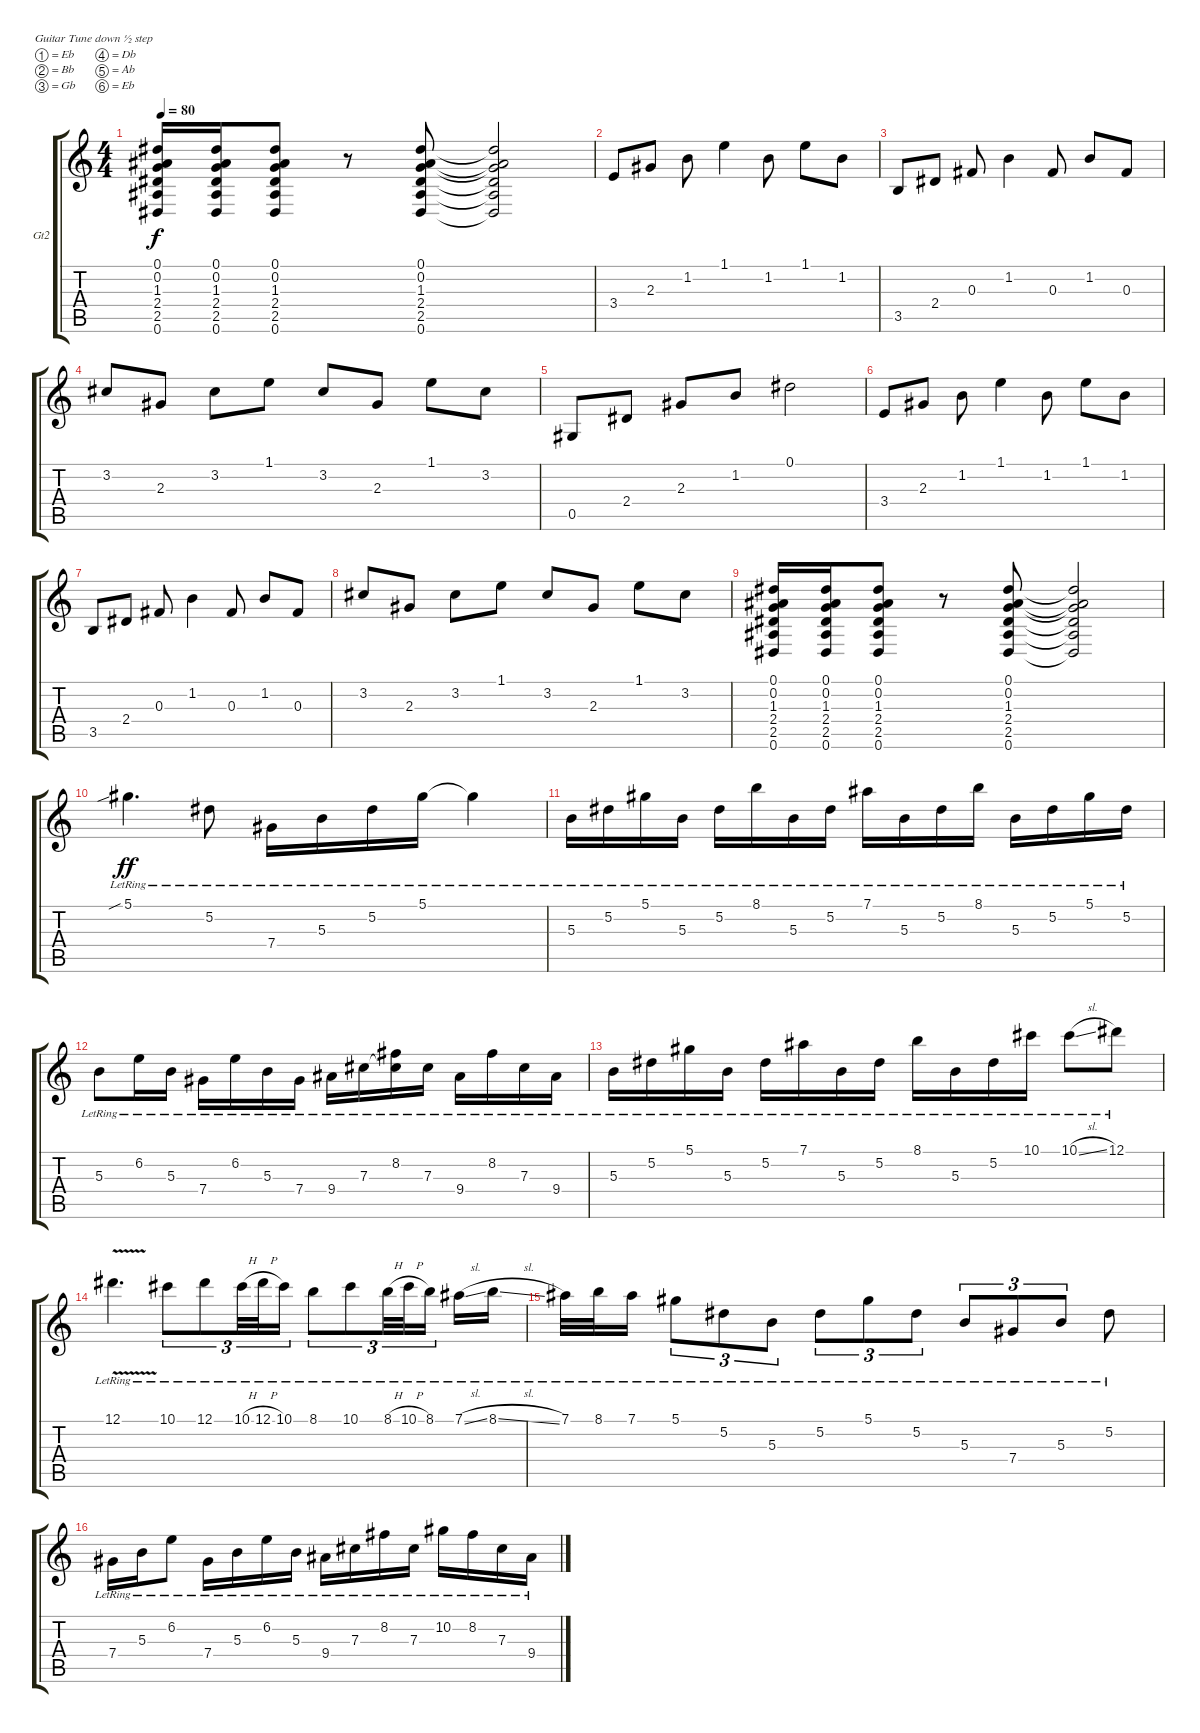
\defaultSystemsLayout 4
\bracketExtendMode groupsimilarinstruments
\firstSystemTrackNameOrientation horizontal
\otherSystemsTrackNameOrientation horizontal
\track ("Holstinin" "Gt2") {instrument acousticguitarsteel}
\staff {score tabs}
\tuning (Eb4 Bb3 Gb3 Db3 Ab2 Eb2)
\ts (4 4)
\tempo 80
\clef g2
\scale
0.333333
\ks c
(2.5 2.4 1.3 0.2 0.1 0.6).16{dy f} (2.5 2.4 1.3 0.2 0.1 0.6).16 (2.5 2.4 1.3 0.2 0.1 0.6).8 r.8 (2.5 2.4 1.3 0.2 0.1 0.6).8 (0.6{t} 2.5{t} 2.4{t} 1.3{t} 0.2{t} 0.1{t}).2 |
\scale
0.333333 3.4.8 2.3.8 1.2.8 1.1.4 1.2.8 1.1.8 1.2.8 |
\scale
0.333333 3.5.8 2.4.8 0.3.8 1.2.4 0.3.8 1.2.8 0.3.8 |
\scale
0.333333 3.2.8 2.3.8 3.2.8 1.1.8 3.2.8 2.3.8 1.1.8 3.2.8 |
\scale
0.333333 0.5.8 2.4.8 2.3.8 1.2.8 0.1.2 |
\scale
0.333333 3.4.8 2.3.8 1.2.8 1.1.4 1.2.8 1.1.8 1.2.8 |
\scale
0.333333 3.5.8 2.4.8 0.3.8 1.2.4 0.3.8 1.2.8 0.3.8 |
\scale
0.333333 3.2.8 2.3.8 3.2.8 1.1.8 3.2.8 2.3.8 1.1.8 3.2.8 |
\scale
0.333333 (2.5 2.4 1.3 0.2 0.1 0.6).16 (2.5 2.4 1.3 0.2 0.1 0.6).16 (2.5 2.4 1.3 0.2 0.1 0.6).8 r.8 (2.5 2.4 1.3 0.2 0.1 0.6).8 (0.6{t} 2.5{t} 2.4{t} 1.3{t} 0.2{t} 0.1{t}).2 |
\scale
0.333333 5.1{sib lr}.4{d dy ff} 5.2{lr}.8 7.4{lr}.16 5.3{lr}.16 5.2{lr}.16 5.1{lr}.16 5.1{lr t}.4 |
\scale
0.333333 5.3{lr}.16 5.2{lr}.16 5.1{lr}.16 5.3{lr}.16 5.2{lr}.16 8.1{lr}.16 5.3{lr}.16 5.2{lr}.16 7.1{lr}.16 5.3{lr}.16 5.2{lr}.16 8.1{lr}.16 5.3{lr}.16 5.2{lr}.16 5.1{lr}.16 5.2{lr}.16 |
\scale
0.333333 5.3{lr}.8 6.2{lr}.16 5.3{lr}.16 7.4{lr}.16 6.2{lr}.16 5.3{lr}.16 7.4{lr}.16 9.4{lr}.16 7.3{lr}.16 (8.2{lr} 7.3{lr t}).16 7.3{lr}.16 9.4{lr}.16 8.2{lr}.16 7.3{lr}.16 9.4{lr}.16 |
\scale
0.333333 5.3{lr}.16 5.2{lr}.16 5.1{lr}.16 5.3{lr}.16 5.2{lr}.16 7.1{lr}.16 5.3{lr}.16 5.2{lr}.16 8.1{lr}.16 5.3{lr}.16 5.2{lr}.16 10.1{lr}.16 10.1{sl lr}.8 12.1{lr}.8 |
\scale
0.333333 12.1{v lr}.4{d} 10.1{lr}.8{tu (3 2)} 12.1{lr}.8{tu (3 2)} 10.1{h lr}.32{tu (3 2)} 12.1{h lr}.32{tu (3 2)} 10.1{lr}.16{tu (3 2)} 8.1{lr}.8{tu (3 2)} 10.1{lr}.8{tu (3 2)} 8.1{h lr}.32{tu (3 2)} 10.1{h lr}.32{tu (3 2)} 8.1{lr}.16{tu (3 2)} 7.1{sl lr}.16 8.1{sl lr}.16 |
\scale
0.333333 7.1{lr}.32 8.1{lr}.32 7.1{lr}.16 5.1{lr}.8{tu (3 2)} 5.2{lr}.8{tu (3 2)} 5.3{lr}.8{tu (3 2)} 5.2{lr}.8{tu (3 2)} 5.1{lr}.8{tu (3 2)} 5.2{lr}.8{tu (3 2)} 5.3{lr}.8{tu (3 2)} 7.4{lr}.8{tu (3 2)} 5.3{lr}.8{tu (3 2)} 5.2{lr}.8 |
\scale
0.333333 7.4{lr}.16 5.3{lr}.16 6.2{lr}.8 7.4{lr}.16 5.3{lr}.16 6.2{lr}.16 5.3{lr}.16 9.4{lr}.16 7.3{lr}.16 8.2{lr}.16 7.3{lr}.16 10.2{lr}.16 8.2{lr}.16 7.3{lr}.16 9.4{lr}.16
